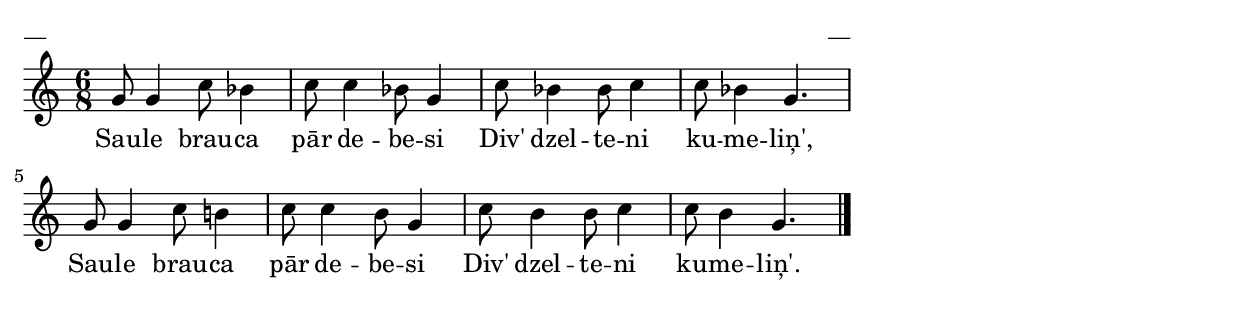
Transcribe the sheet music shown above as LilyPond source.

\version "2.13.16"
%\header {
%    title = "Saule brauca pār debesi
%}
\paper {
line-width = 14\cm
left-margin = 0.4\cm
between-system-padding = 0.1\cm
between-system-space = 0.1\cm
}
\layout {
indent = #0
ragged-last = ##f
}

voiceA = \relative c' {
\clef "treble"
\key c \major
\time 6/8
g'8 g4 c8 bes4 | c8 c4 bes8 g4 | c8 bes4 bes8 c4 | c8 bes4 g4. |
g8 g4 c8 b!4 | c8 c4 b8 g4 | c8 b4 b8 c4 | c8 b4 g4. |
\bar "|."
} 

lyricA = \lyricmode {
Sau -- le brau -- ca pār de -- be -- si
Div' dzel -- te -- ni ku -- me -- liņ', 
Sau -- le brau -- ca pār de -- be -- si
Div' dzel -- te -- ni ku -- me -- liņ'. 
} 

fullScore = <<
\new Staff {
<<
\new Voice = "voiceA" { \oneVoice \autoBeamOff \voiceA }
\lyricsto "voiceA" \new Lyrics \lyricA
>>
}
>>

\score {
\fullScore
\header { piece = "__" opus = "__" }
}
\markup { \with-color #(x11-color 'white) \sans \smaller "__" }
\score {
\unfoldRepeats
\fullScore
\midi {
\context { \Staff \remove "Staff_performer" }
\context { \Voice \consists "Staff_performer" }
}
}


